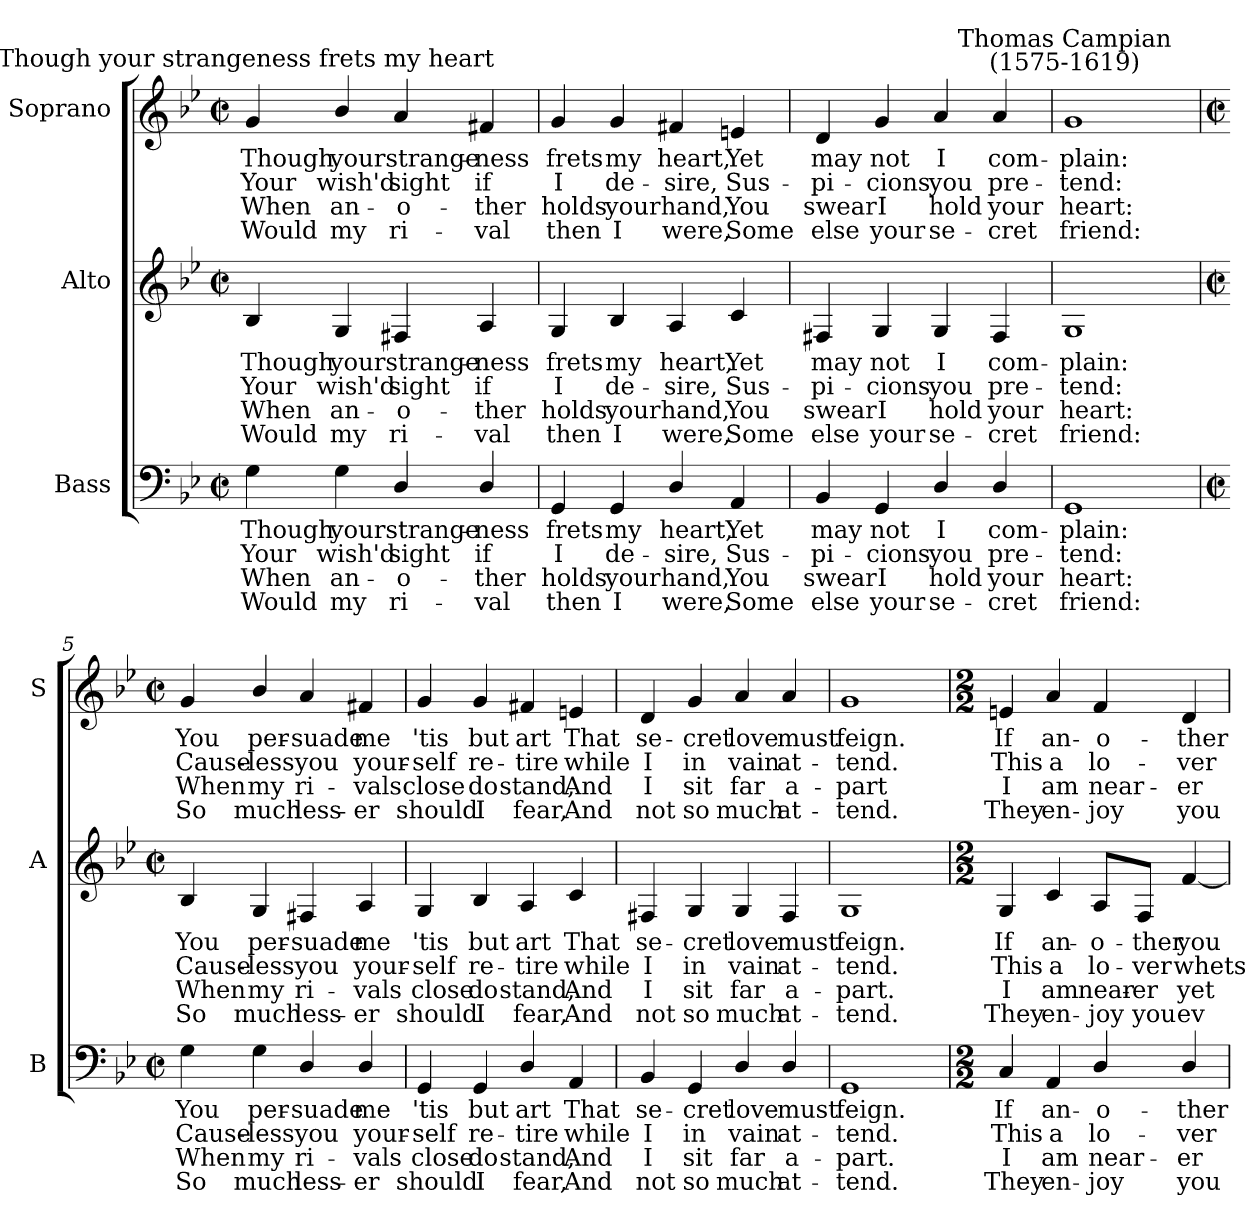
**kern	**text	**text	**text	**text	**kern	**text	**text	**text	**text	**kern	**text	**text	**text	**text
*part3	*part3	*part3	*part3	*part3	*part2	*part2	*part2	*part2	*part2	*part1	*part1	*part1	*part1	*part1
*staff3	*staff3	*staff3	*staff3	*staff3	*staff2	*staff2	*staff2	*staff2	*staff2	*staff1	*staff1	*staff1	*staff1	*staff1
*I"Bass	*	*	*	*	*I"Alto	*	*	*	*	*I"Soprano	*	*	*	*
*I'B	*	*	*	*	*I'A	*	*	*	*	*I'S	*	*	*	*
*clefF4	*	*	*	*	*clefG2	*	*	*	*	*clefG2	*	*	*	*
*k[b-e-]	*	*	*	*	*k[b-e-]	*	*	*	*	*k[b-e-]	*	*	*	*
*B-:	*	*	*	*	*B-:	*	*	*	*	*B-:	*	*	*	*
*M2/2	*	*	*	*	*M2/2	*	*	*	*	*M2/2	*	*	*	*
*met(c|)	*	*	*	*	*met(c|)	*	*	*	*	*met(c|)	*	*	*	*
=1	=1	=1	=1	=1	=1	=1	=1	=1	=1	=1	=1	=1	=1	=1
!	!	!	!	!	!	!	!	!	!	!LO:TX:a:cj:t=Though your strangeness frets my heart	!	!	!	!
!	!LO:LY:b	!LO:LY:b	!LO:LY:b	!LO:LY:b	!	!LO:LY:b	!LO:LY:b	!LO:LY:b	!LO:LY:b	!	!LO:LY:b	!LO:LY:b	!LO:LY:b	!LO:LY:b
4G	Though	Your	When	Would	4B-/	Though	Your	When	Would	4g	Though	Your	When	Would
!	!LO:LY:b	!LO:LY:b	!LO:LY:b	!LO:LY:b	!	!LO:LY:b	!LO:LY:b	!LO:LY:b	!LO:LY:b	!	!LO:LY:b	!LO:LY:b	!LO:LY:b	!LO:LY:b
4G	your	wish'd	an-	-my	4G	your	wish'd	an-	-my	4b-/	your	wish'd	an-	-my
!	!LO:LY:b	!LO:LY:b	!LO:LY:b	!LO:LY:b	!	!LO:LY:b	!LO:LY:b	!LO:LY:b	!LO:LY:b	!	!LO:LY:b	!LO:LY:b	!LO:LY:b	!LO:LY:b
4D/	strange-	-sight	o-	-ri-	4F#X	strange-	-sight	o-	-ri-	4a	strange-	-sight	o-	-ri-
!	!LO:LY:b	!LO:LY:b	!LO:LY:b	!LO:LY:b	!	!LO:LY:b	!LO:LY:b	!LO:LY:b	!LO:LY:b	!	!LO:LY:b	!LO:LY:b	!LO:LY:b	!LO:LY:b
4D/	-ness	if	ther	val	4A	-ness	if	ther	val	4f#X	-ness	if	ther	val
=2	=2	=2	=2	=2	=2	=2	=2	=2	=2	=2	=2	=2	=2	=2
!	!LO:LY:b	!LO:LY:b	!LO:LY:b	!LO:LY:b	!	!LO:LY:b	!LO:LY:b	!LO:LY:b	!LO:LY:b	!	!LO:LY:b	!LO:LY:b	!LO:LY:b	!LO:LY:b
4GG	frets	I	holds	then	4G	frets	I	holds	then	4g	frets	I	holds	then
!	!LO:LY:b	!LO:LY:b	!LO:LY:b	!LO:LY:b	!	!LO:LY:b	!LO:LY:b	!LO:LY:b	!LO:LY:b	!	!LO:LY:b	!LO:LY:b	!LO:LY:b	!LO:LY:b
4GG	my	de-	-your	I	4B-/	my	de-	-your	I	4g	my	de-	-your	I
!	!LO:LY:b	!LO:LY:b	!LO:LY:b	!LO:LY:b	!	!LO:LY:b	!LO:LY:b	!LO:LY:b	!LO:LY:b	!	!LO:LY:b	!LO:LY:b	!LO:LY:b	!LO:LY:b
4D/	heart,	sire,	hand,	were,	4A	heart,	sire,	hand,	were,	4f#X	heart,	sire,	hand,	were,
!	!LO:LY:b	!LO:LY:b	!LO:LY:b	!LO:LY:b	!	!LO:LY:b	!LO:LY:b	!LO:LY:b	!LO:LY:b	!	!LO:LY:b	!LO:LY:b	!LO:LY:b	!LO:LY:b
4AA	Yet	Sus-	-You	Some	4c	Yet	Sus-	-You	Some	4en	Yet	Sus-	-You	Some
=3	=3	=3	=3	=3	=3	=3	=3	=3	=3	=3	=3	=3	=3	=3
!	!LO:LY:b	!LO:LY:b	!LO:LY:b	!LO:LY:b	!	!LO:LY:b	!LO:LY:b	!LO:LY:b	!LO:LY:b	!	!LO:LY:b	!LO:LY:b	!LO:LY:b	!LO:LY:b
4BB-	may	pi-	-swear	else	4F#X	may	pi-	-swear	else	4d	may	pi-	-swear	else
!	!LO:LY:b	!LO:LY:b	!LO:LY:b	!LO:LY:b	!	!LO:LY:b	!LO:LY:b	!LO:LY:b	!LO:LY:b	!	!LO:LY:b	!LO:LY:b	!LO:LY:b	!LO:LY:b
4GG	not	cions	I	your	4G	not	cions	I	your	4g	not	cions	I	your
!	!LO:LY:b	!LO:LY:b	!LO:LY:b	!LO:LY:b	!	!LO:LY:b	!LO:LY:b	!LO:LY:b	!LO:LY:b	!	!LO:LY:b	!LO:LY:b	!LO:LY:b	!LO:LY:b
4D/	I	you	hold	se-	4G	I	you	hold	se-	4a	I	you	hold	se-
!	!LO:LY:b	!LO:LY:b	!LO:LY:b	!LO:LY:b	!	!LO:LY:b	!LO:LY:b	!LO:LY:b	!LO:LY:b	!	!LO:LY:b	!LO:LY:b	!LO:LY:b	!LO:LY:b
4D/	-com-	-pre-	-your	cret	4F#	-com-	-pre-	-your	cret	4a	-com-	-pre-	-your	cret
=4	=4	=4	=4	=4	=4	=4	=4	=4	=4	=4	=4	=4	=4	=4
!	!	!	!	!	!	!	!	!	!	!LO:TX:a:cj:t=Thomas Campian\n(1575-1619)	!	!	!	!
!	!LO:LY:b	!LO:LY:b	!LO:LY:b	!LO:LY:b	!	!LO:LY:b	!LO:LY:b	!LO:LY:b	!LO:LY:b	!	!LO:LY:b	!LO:LY:b	!LO:LY:b	!LO:LY:b
1GG	plain:	tend:	heart:	friend:	1G	plain:	tend:	heart:	friend:	1g	plain:	tend:	heart:	friend:
!!LO:LB:g=z
=5	=5	=5	=5	=5	=5	=5	=5	=5	=5	=5	=5	=5	=5	=5
*M2/2	*	*	*	*	*M2/2	*	*	*	*	*M2/2	*	*	*	*
*met(c|)	*	*	*	*	*met(c|)	*	*	*	*	*met(c|)	*	*	*	*
!	!LO:LY:b	!LO:LY:b	!LO:LY:b	!LO:LY:b	!	!LO:LY:b	!LO:LY:b	!LO:LY:b	!LO:LY:b	!	!LO:LY:b	!LO:LY:b	!LO:LY:b	!LO:LY:b
4G	You	Cause-	-When	So	4B-/	You	Cause-	-When	So	4g	You	Cause-	-When	So
!	!LO:LY:b	!LO:LY:b	!LO:LY:b	!LO:LY:b	!	!LO:LY:b	!LO:LY:b	!LO:LY:b	!LO:LY:b	!	!LO:LY:b	!LO:LY:b	!LO:LY:b	!LO:LY:b
4G	per-	-less	my	much	4G	per-	-less	my	much	4b-/	per-	-less	my	much
!	!LO:LY:b	!LO:LY:b	!LO:LY:b	!LO:LY:b	!	!LO:LY:b	!LO:LY:b	!LO:LY:b	!LO:LY:b	!	!LO:LY:b	!LO:LY:b	!LO:LY:b	!LO:LY:b
4D/	suade	you	ri-	-less-	4F#X	suade	you	ri-	-less-	4a	suade	you	ri-	-less-
!	!LO:LY:b	!LO:LY:b	!LO:LY:b	!LO:LY:b	!	!LO:LY:b	!LO:LY:b	!LO:LY:b	!LO:LY:b	!	!LO:LY:b	!LO:LY:b	!LO:LY:b	!LO:LY:b
4D/	-me	your-	-vals	er	4A	-me	your-	-vals	er	4f#X	-me	your-	-vals	er
=6	=6	=6	=6	=6	=6	=6	=6	=6	=6	=6	=6	=6	=6	=6
!	!LO:LY:b	!LO:LY:b	!LO:LY:b	!LO:LY:b	!	!LO:LY:b	!LO:LY:b	!LO:LY:b	!LO:LY:b	!	!LO:LY:b	!LO:LY:b	!LO:LY:b	!LO:LY:b
4GG	'tis	self	close	should	4G	'tis	self	close	should	4g	'tis	self	close	should
!	!LO:LY:b	!LO:LY:b	!LO:LY:b	!LO:LY:b	!	!LO:LY:b	!LO:LY:b	!LO:LY:b	!LO:LY:b	!	!LO:LY:b	!LO:LY:b	!LO:LY:b	!LO:LY:b
4GG	but	re-	-do	I	4B-/	but	re-	-do	I	4g	but	re-	-do	I
!	!LO:LY:b	!LO:LY:b	!LO:LY:b	!LO:LY:b	!	!LO:LY:b	!LO:LY:b	!LO:LY:b	!LO:LY:b	!	!LO:LY:b	!LO:LY:b	!LO:LY:b	!LO:LY:b
4D/	art	tire	stand,	fear,	4A	art	tire	stand,	fear,	4f#X	art	tire	stand,	fear,
!	!LO:LY:b	!LO:LY:b	!LO:LY:b	!LO:LY:b	!	!LO:LY:b	!LO:LY:b	!LO:LY:b	!LO:LY:b	!	!LO:LY:b	!LO:LY:b	!LO:LY:b	!LO:LY:b
4AA	That	while	And	And	4c	That	while	And	And	4en	That	while	And	And
=7	=7	=7	=7	=7	=7	=7	=7	=7	=7	=7	=7	=7	=7	=7
!	!LO:LY:b	!LO:LY:b	!LO:LY:b	!LO:LY:b	!	!LO:LY:b	!LO:LY:b	!LO:LY:b	!LO:LY:b	!	!LO:LY:b	!LO:LY:b	!LO:LY:b	!LO:LY:b
4BB-	se-	-I	I	not	4F#X	se-	-I	I	not	4d	se-	-I	I	not
!	!LO:LY:b	!LO:LY:b	!LO:LY:b	!LO:LY:b	!	!LO:LY:b	!LO:LY:b	!LO:LY:b	!LO:LY:b	!	!LO:LY:b	!LO:LY:b	!LO:LY:b	!LO:LY:b
4GG	cret	in	sit	so	4G	cret	in	sit	so	4g	cret	in	sit	so
!	!LO:LY:b	!LO:LY:b	!LO:LY:b	!LO:LY:b	!	!LO:LY:b	!LO:LY:b	!LO:LY:b	!LO:LY:b	!	!LO:LY:b	!LO:LY:b	!LO:LY:b	!LO:LY:b
4D/	love	vain	far	much	4G	love	vain	far	much	4a	love	vain	far	much
!	!LO:LY:b	!LO:LY:b	!LO:LY:b	!LO:LY:b	!	!LO:LY:b	!LO:LY:b	!LO:LY:b	!LO:LY:b	!	!LO:LY:b	!LO:LY:b	!LO:LY:b	!LO:LY:b
4D/	must	at-	-a-	-at-	4F#	must	at-	-a-	-at-	4a	must	at-	-a-	-at-
=8	=8	=8	=8	=8	=8	=8	=8	=8	=8	=8	=8	=8	=8	=8
!	!LO:LY:b	!LO:LY:b	!LO:LY:b	!LO:LY:b	!	!LO:LY:b	!LO:LY:b	!LO:LY:b	!LO:LY:b	!	!LO:LY:b	!LO:LY:b	!LO:LY:b	!LO:LY:b
1GG	-feign.	tend.	part.	tend.	1G	-feign.	tend.	part.	tend.	1g	-feign.	tend.	part	tend.
!!LO:LB:g=z
=9	=9	=9	=9	=9	=9	=9	=9	=9	=9	=9	=9	=9	=9	=9
*M2/2	*	*	*	*	*M2/2	*	*	*	*	*M2/2	*	*	*	*
!	!LO:LY:b	!LO:LY:b	!LO:LY:b	!LO:LY:b	!	!LO:LY:b	!LO:LY:b	!LO:LY:b	!LO:LY:b	!	!LO:LY:b	!LO:LY:b	!LO:LY:b	!LO:LY:b
4C	If	This	I	They	4G	If	This	I	They	4en	If	This	I	They
!	!LO:LY:b	!LO:LY:b	!LO:LY:b	!LO:LY:b	!	!LO:LY:b	!LO:LY:b	!LO:LY:b	!LO:LY:b	!	!LO:LY:b	!LO:LY:b	!LO:LY:b	!LO:LY:b
4AA	an-	-a	am	en-	4c	an-	-a	am	en-	4a	an-	-a	am	en-
!	!LO:LY:b	!LO:LY:b	!LO:LY:b	!LO:LY:b	!	!LO:LY:b	!LO:LY:b	!LO:LY:b	!LO:LY:b	!	!LO:LY:b	!LO:LY:b	!LO:LY:b	!LO:LY:b
4D/	-o-	-lo-	-near-	-joy	8A/L	-o-	-lo-	-near-	-joy	4f	-o-	-lo-	-near-	-joy
!	!	!	!	!	!	!LO:LY:b	!LO:LY:b	!LO:LY:b	!LO:LY:b	!	!	!	!	!
.	.	.	.	.	8F/J	ther	ver	er	you	.	.	.	.	.
!	!LO:LY:b	!LO:LY:b	!LO:LY:b	!LO:LY:b	!	!LO:LY:b	!LO:LY:b	!LO:LY:b	!LO:LY:b	!	!LO:LY:b	!LO:LY:b	!LO:LY:b	!LO:LY:b
4D/	ther	ver	er	you	[4f	you	whets	yet	ev-	4d	ther	ver	er	you
=	=	=	=	=	=	=	=	=	=	=	=	=	=	=
*-	*-	*-	*-	*-	*-	*-	*-	*-	*-	*-	*-	*-	*-	*-
